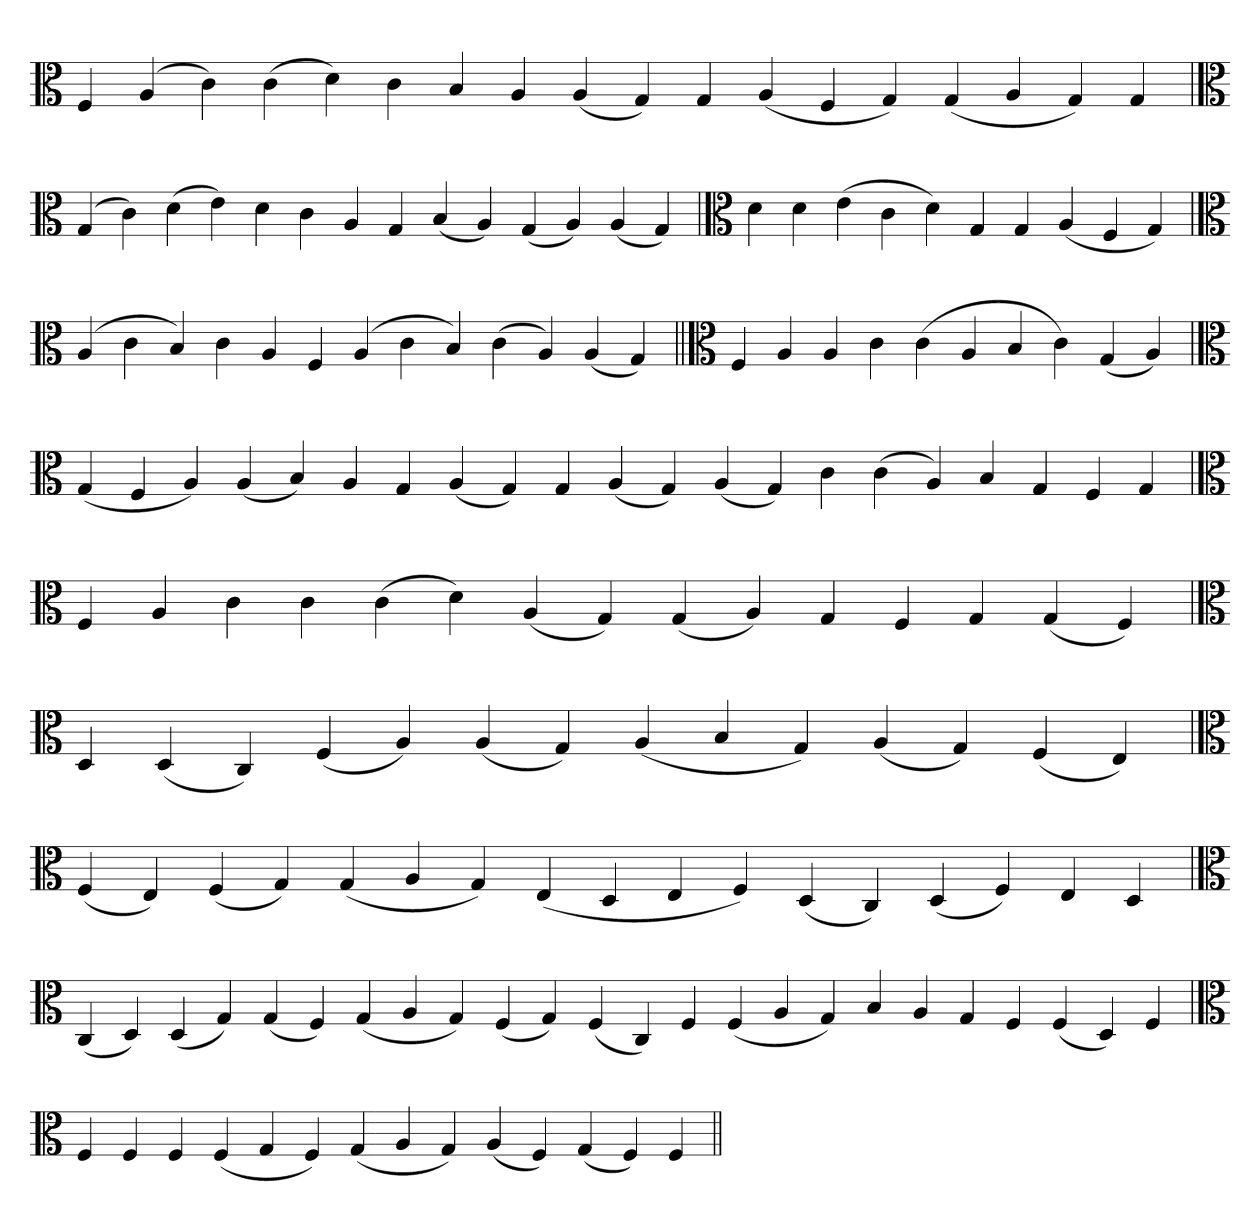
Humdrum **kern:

**kern
*part1
*staff1
*clefC3
=
4F
(4A
4c)
(4c
4d)
4c
4B
4A
(4A
4G)
4G
(4A
4F
4G)
(4G
4A
4G)
4G
=`
*clefC3
(4G
4c)
(4d
4e)
4d
4c
4A
4G
(4B
4A)
(4G
4A)
(4A
4G)
=`
*clefC3
4d
4d
(4e
4c
4d)
4G
4G
(4A
4F
4G)
='
*clefC3
(4A
4c
4B)
4c
4A
4F
(4A
4c
4B)
(4c
4A)
(4A
4G)
=||
*clefC3
4F
4A
4A
4c
(4c
4A
4B
4c)
(4G
4A)
=`
*clefC3
(4G
4F
4A)
(4A
4B)
4A
4G
(4A
4G)
4G
(4A
4G)
(4A
4G)
4c
(4c
4A)
4B
4G
4F
4G
=
*clefC3
4F
4A
4c
4c
(4c
4d)
(4A
4G)
(4G
4A)
4G
4F
4G
(4G
4F)
=
*clefC3
4D
(4D
4C)
(4F
4A)
(4A
4G)
(4A
4B
4G)
(4A
4G)
(4F
4E)
=`
*clefC3
(4F
4E)
(4F
4G)
(4G
4A
4G)
(4E
4D
4E
4F)
(4D
4C)
(4D
4F)
4E
4D
='
*clefC3
(4C
4D)
(4D
4G)
(4G
4F)
(4G
4A
4G)
(4F
4G)
(4F
4C)
4F
(4F
4A
4G)
4B
4A
4G
4F
(4F
4D)
4F
=`
*clefC3
4F
4F
4F
(4F
4G
4F)
(4G
4A
4G)
(4A
4F)
(4G
4F)
4F
=||
*-
